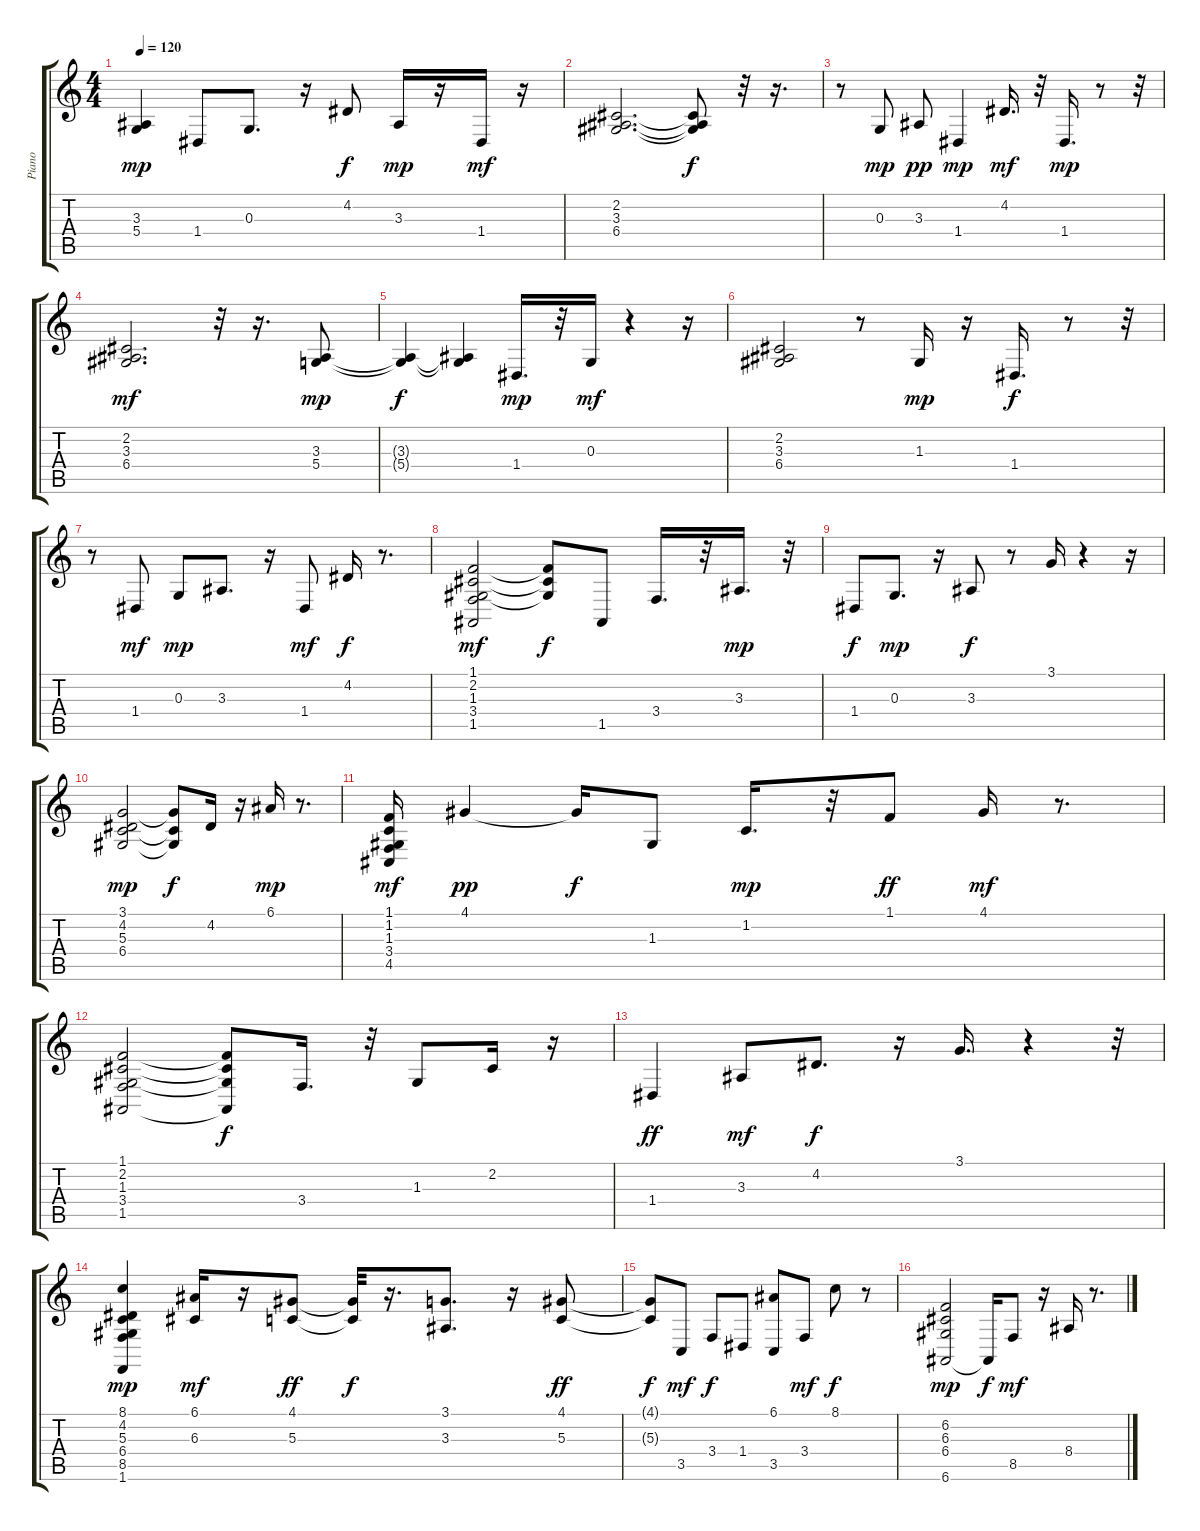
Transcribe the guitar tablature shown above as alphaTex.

\track ("Piano" "Piano") {instrument electricpiano2}
\staff {score tabs}
\tuning (E4 B3 G3 D3 A2 E2) {hide}
\ts (4 4)
\tempo 120
\clef g2
\ks c
(3.3 5.4).4{dy mp} 1.4.8 0.3.8{d} r.16 4.2.8{dy f} 3.3.16{dy mp} r.16 1.4.16{dy mf} r.16 |
(2.2 3.3 6.4).2{d} (2.2{t} 3.3{t} 6.4{t}).8{dy f} r.32 r.16{d} |
r.8 0.3.8{dy mp} 3.3.8{dy pp} 1.4.4{dy mp} 4.2.16{d dy mf} r.32 1.4.16{d dy mp} r.8 r.32 |
(2.2 3.3 6.4).2{d dy mf} r.32 r.16{d} (3.3 5.4).8{dy mp} |
(3.3{t} 5.4{t}).4{dy f} (3.3{t} 5.4{t}).4 1.4.16{d dy mp} r.32 0.3.16{dy mf} r.4 r.16 |
(2.2 3.3 6.4).2 r.8 1.3.16{dy mp} r.16 1.4.16{d dy f} r.8 r.32 |
r.8 1.4.8{dy mf} 0.3.8{dy mp} 3.3.8{d} r.16 1.4.8{dy mf} 4.2.16{dy f} r.8{d} |
(1.1 2.2 1.3 3.4 1.5).2{dy mf} (1.1{t} 2.2{t} 1.3{t}).8{dy f} 1.5.8 3.4.16{d} r.32 3.3.16{d dy mp} r.32 |
1.4.8{dy f} 0.3.8{d dy mp} r.16 3.3.8{dy f} r.8 3.1.16 r.4 r.16 |
(3.1 4.2 5.3 6.4).2{dy mp} (3.1{t} 5.3{t} 6.4{t}).8{dy f} 4.2.16 r.16 6.1.16{dy mp} r.8{d} |
(1.1 1.2 1.3 3.4 4.5).16{dy mf} 4.1.4{dy pp} 4.1{t}.16{dy f} 1.3.8 1.2.16{d dy mp} r.32 1.1.8{dy ff} 4.1.16{dy mf} r.8{d} |
(1.1 2.2 1.3 3.4 1.5).2 (1.1{t} 2.2{t} 1.3{t} 1.5{t}).8{dy f} 3.4.16{d} r.32 1.3.8 2.2.16 r.16 |
1.4.4{dy ff} 3.3.8{dy mf} 4.2.8{d dy f} r.16 3.1.16{d} r.4 r.32 |
(8.1 4.2 5.3 6.4 8.5 1.6).4{dy mp} (6.1 6.3).16{dy mf} r.16 (4.1 5.3).8{dy ff} (4.1{t} 5.3{t}).32{dy f} r.16{d} (3.1 3.3).8{d} r.16 (4.1 5.3).8{dy ff} |
(4.1{t} 5.3{t}).8{dy f} 3.5.8{dy mf} 3.4.8{dy f} 1.4.8 (6.1 3.5).8 3.4.8{dy mf} 8.1.8{dy f} r.8 |
(6.2 6.3 6.4 6.6).2{dy mp} 6.6{t}.16{dy f} 8.5.8{dy mf} r.16 8.4.16 r.8{d}
